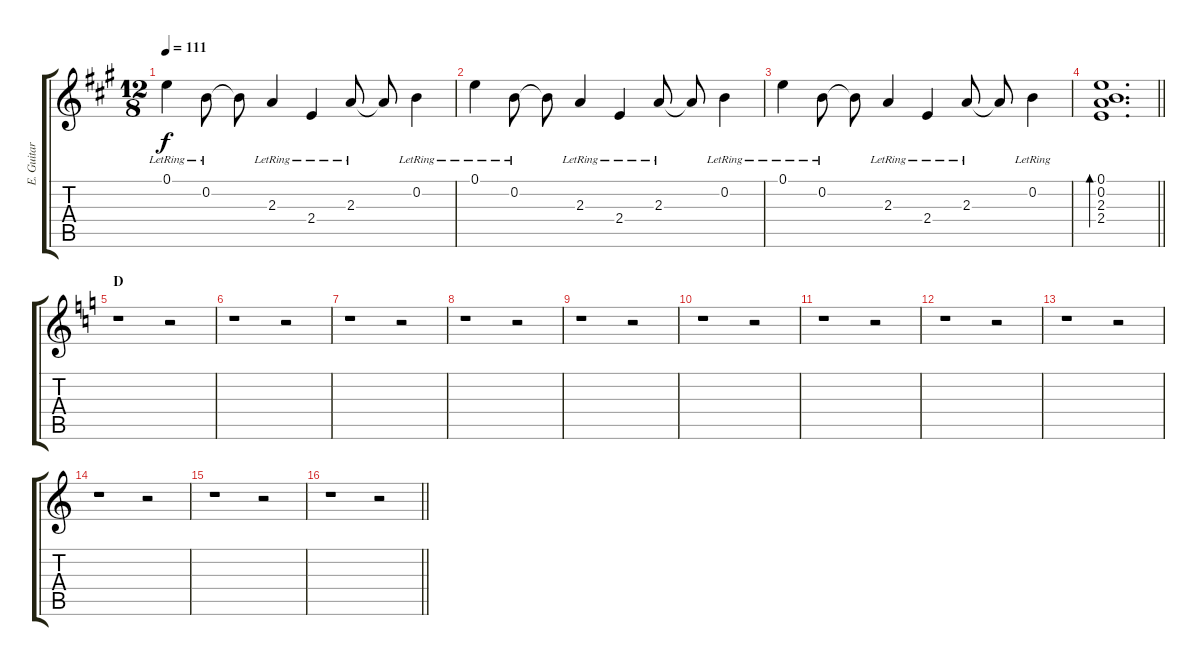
\track ("E. Guitar I" "E. Guitar ") {instrument electricguitarclean}
\staff {score tabs}
\tuning (E4 B3 G3 D3 A2 D2) {hide}
\ts (12 8)
\tempo 111
\clef g2
\ks a
0.1{lr}.4{dy f} 0.2{lr}.8 0.2{t}.8 2.3{lr}.4 2.4{lr}.4 2.3{lr}.8 2.3{t}.8 0.2{lr}.4 |
0.1{lr}.4 0.2{lr}.8 0.2{t}.8 2.3{lr}.4 2.4{lr}.4 2.3{lr}.8 2.3{t}.8 0.2{lr}.4 |
0.1{lr}.4 0.2{lr}.8 0.2{t}.8 2.3{lr}.4 2.4{lr}.4 2.3{lr}.8 2.3{t}.8 0.2{lr}.4 |
\barLineRight lightlight
(0.1 0.2 2.3 2.4).1{d bd 120} |
\section ("" "D")
\ks c
r.1 r.2 |
r.1 r.2 |
r.1 r.2 |
r.1 r.2 |
r.1 r.2 |
r.1 r.2 |
r.1 r.2 |
r.1 r.2 |
r.1 r.2 |
r.1 r.2 |
r.1 r.2 |
\barLineRight lightlight
r.1 r.2
